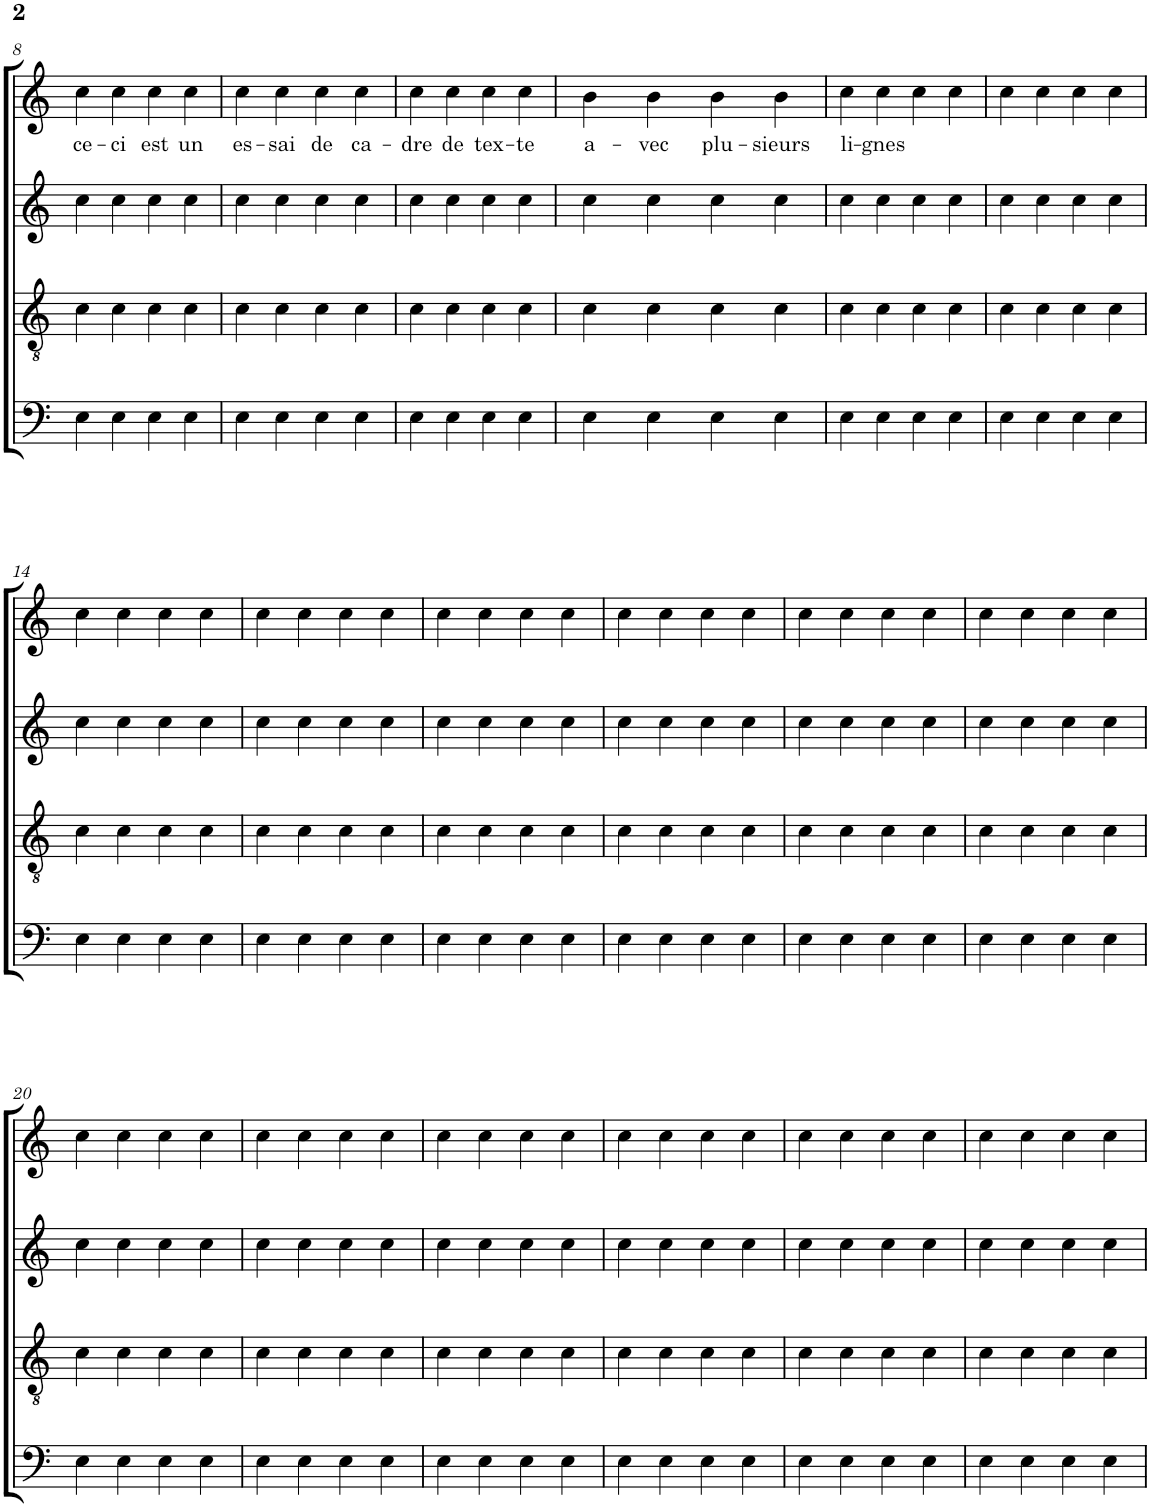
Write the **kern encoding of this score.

**kern	**kern	**kern	**kern	**text
*part4	*part3	*part2	*part1	*part1
*staff4	*staff3	*staff2	*staff1	*staff1
*I"B	*I"T	*I"A	*I"S	*
!!LO:PB:g=z
*clefF4	*clefGv2	*clefG2	*clefG2	*
*k[]	*k[]	*k[]	*k[]	*
*M4/4	*M4/4	*M4/4	*M4/4	*
=8	=8	=8	=8	=8
!	!	!	!	!LO:LY:b
4E\	4c\	4cc\	4cc\	ce-
!	!	!	!	!LO:LY:b
4E\	4c\	4cc\	4cc\	-ci
!	!	!	!	!LO:LY:b
4E\	4c\	4cc\	4cc\	est
!	!	!	!	!LO:LY:b
4E\	4c\	4cc\	4cc\	un
=9	=9	=9	=9	=9
!	!	!	!	!LO:LY:b
4E\	4c\	4cc\	4cc\	es-
!	!	!	!	!LO:LY:b
4E\	4c\	4cc\	4cc\	-sai
!	!	!	!	!LO:LY:b
4E\	4c\	4cc\	4cc\	de
!	!	!	!	!LO:LY:b
4E\	4c\	4cc\	4cc\	ca-
=10	=10	=10	=10	=10
!	!	!	!	!LO:LY:b
4E\	4c\	4cc\	4cc\	-dre
!	!	!	!	!LO:LY:b
4E\	4c\	4cc\	4cc\	de
!	!	!	!	!LO:LY:b
4E\	4c\	4cc\	4cc\	tex-
!	!	!	!	!LO:LY:b
4E\	4c\	4cc\	4cc\	-te
=11	=11	=11	=11	=11
!	!	!	!	!LO:LY:b
4E\	4c\	4cc\	4b\	a-
!	!	!	!	!LO:LY:b
4E\	4c\	4cc\	4b\	-vec
!	!	!	!	!LO:LY:b
4E\	4c\	4cc\	4b\	plu-
!	!	!	!	!LO:LY:b
4E\	4c\	4cc\	4b\	-sieurs
=12	=12	=12	=12	=12
!	!	!	!	!LO:LY:b
4E\	4c\	4cc\	4cc\	li-
!	!	!	!	!LO:LY:b
4E\	4c\	4cc\	4cc\	-gnes
4E\	4c\	4cc\	4cc\	.
4E\	4c\	4cc\	4cc\	.
=13	=13	=13	=13	=13
4E\	4c\	4cc\	4cc\	.
4E\	4c\	4cc\	4cc\	.
4E\	4c\	4cc\	4cc\	.
4E\	4c\	4cc\	4cc\	.
!!LO:LB:g=z
=14	=14	=14	=14	=14
4E\	4c\	4cc\	4cc\	.
4E\	4c\	4cc\	4cc\	.
4E\	4c\	4cc\	4cc\	.
4E\	4c\	4cc\	4cc\	.
=15	=15	=15	=15	=15
4E\	4c\	4cc\	4cc\	.
4E\	4c\	4cc\	4cc\	.
4E\	4c\	4cc\	4cc\	.
4E\	4c\	4cc\	4cc\	.
=16	=16	=16	=16	=16
4E\	4c\	4cc\	4cc\	.
4E\	4c\	4cc\	4cc\	.
4E\	4c\	4cc\	4cc\	.
4E\	4c\	4cc\	4cc\	.
=17	=17	=17	=17	=17
4E\	4c\	4cc\	4cc\	.
4E\	4c\	4cc\	4cc\	.
4E\	4c\	4cc\	4cc\	.
4E\	4c\	4cc\	4cc\	.
=18	=18	=18	=18	=18
4E\	4c\	4cc\	4cc\	.
4E\	4c\	4cc\	4cc\	.
4E\	4c\	4cc\	4cc\	.
4E\	4c\	4cc\	4cc\	.
=19	=19	=19	=19	=19
4E\	4c\	4cc\	4cc\	.
4E\	4c\	4cc\	4cc\	.
4E\	4c\	4cc\	4cc\	.
4E\	4c\	4cc\	4cc\	.
!!LO:LB:g=z
=20	=20	=20	=20	=20
4E\	4c\	4cc\	4cc\	.
4E\	4c\	4cc\	4cc\	.
4E\	4c\	4cc\	4cc\	.
4E\	4c\	4cc\	4cc\	.
=21	=21	=21	=21	=21
4E\	4c\	4cc\	4cc\	.
4E\	4c\	4cc\	4cc\	.
4E\	4c\	4cc\	4cc\	.
4E\	4c\	4cc\	4cc\	.
=22	=22	=22	=22	=22
4E\	4c\	4cc\	4cc\	.
4E\	4c\	4cc\	4cc\	.
4E\	4c\	4cc\	4cc\	.
4E\	4c\	4cc\	4cc\	.
=23	=23	=23	=23	=23
4E\	4c\	4cc\	4cc\	.
4E\	4c\	4cc\	4cc\	.
4E\	4c\	4cc\	4cc\	.
4E\	4c\	4cc\	4cc\	.
=24	=24	=24	=24	=24
4E\	4c\	4cc\	4cc\	.
4E\	4c\	4cc\	4cc\	.
4E\	4c\	4cc\	4cc\	.
4E\	4c\	4cc\	4cc\	.
=25	=25	=25	=25	=25
4E\	4c\	4cc\	4cc\	.
4E\	4c\	4cc\	4cc\	.
4E\	4c\	4cc\	4cc\	.
4E\	4c\	4cc\	4cc\	.
=	=	=	=	=
*-	*-	*-	*-	*-
